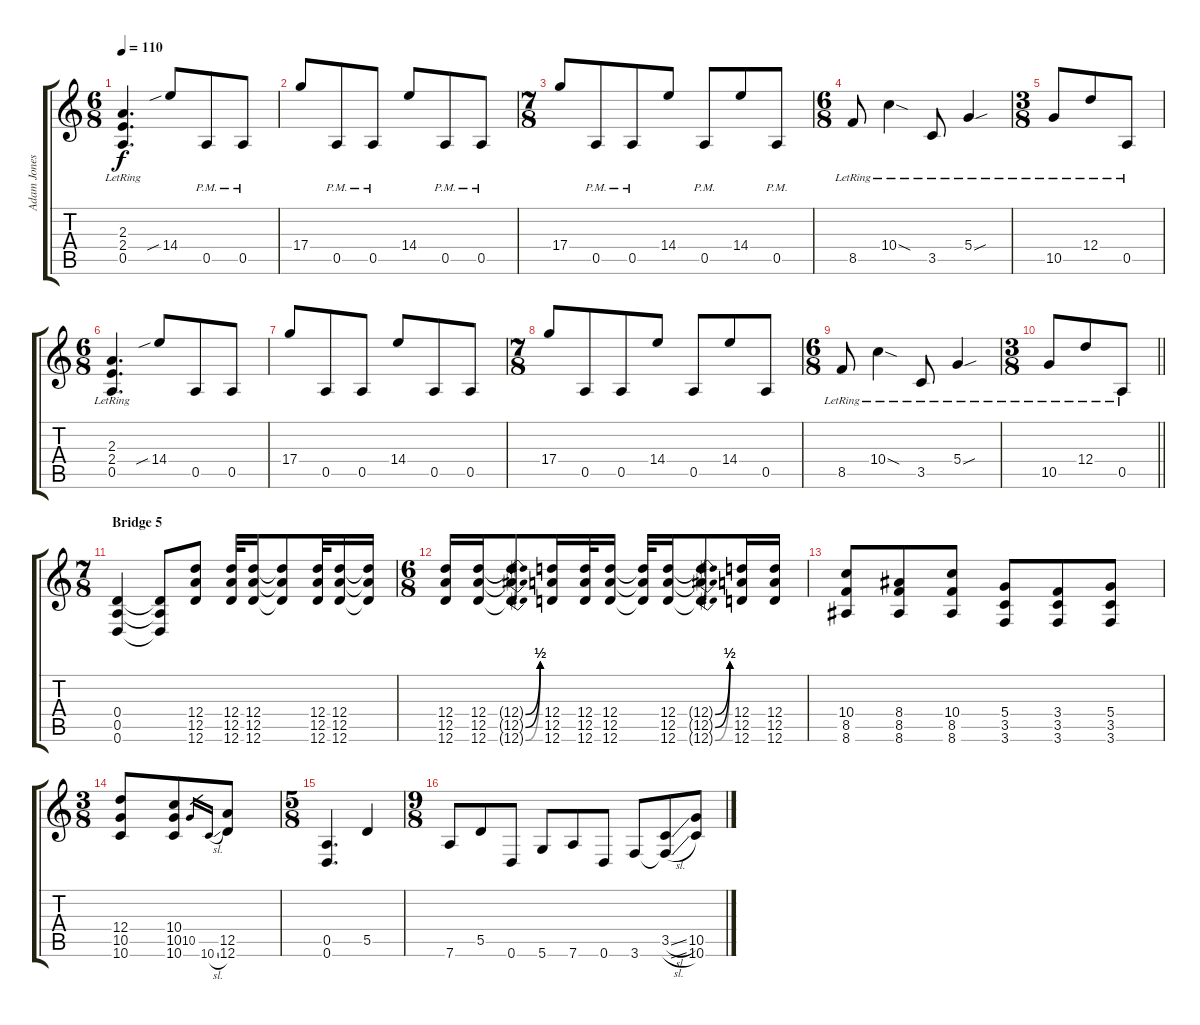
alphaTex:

\track ("Adam Jones" "Adam Jones") {instrument distortionguitar}
\staff {score tabs}
\tuning (E4 B3 G3 D3 A2 D2) {hide}
\ts (6 8)
\tempo 110
\clef g2
\ks c
(2.3{lr} 2.4{lr} 0.5{lr}).4{d dy f} 14.4{sib}.8 0.5{pm}.8 0.5{pm}.8 |
17.4.8 0.5{pm}.8 0.5{pm}.8 14.4.8 0.5{pm}.8 0.5{pm}.8 |
\ts (7 8)
17.4.8 0.5{pm}.8 0.5{pm}.8 14.4.8 0.5{pm}.8 14.4.8 0.5{pm}.8 |
\ts (6 8)
8.5{lr}.8 10.4{sod lr}.4 3.5{lr}.8 5.4{sou lr}.4 |
\ts (3 8)
10.5{lr}.8 12.4{lr}.8 0.5{lr}.8 |
\ts (6 8)
(2.3{lr} 2.4{lr} 0.5{lr}).4{d} 14.4{sib}.8 0.5.8 0.5.8 |
17.4.8 0.5.8 0.5.8 14.4.8 0.5.8 0.5.8 |
\ts (7 8)
17.4.8 0.5.8 0.5.8 14.4.8 0.5.8 14.4.8 0.5.8 |
\ts (6 8)
8.5{lr}.8 10.4{sod lr}.4 3.5{lr}.8 5.4{sou lr}.4 |
\ts (3 8)
\barLineRight lightlight
10.5{lr}.8 12.4{lr}.8 0.5{lr}.8 |
\ts (7 8)
\section ("" "Bridge 5")
(0.4 0.5 0.6).4 (0.4{t} 0.5{t} 0.6{t}).8 (12.4 12.5 12.6).8 (12.4 12.5 12.6).32 (12.4 12.5 12.6).16 (12.4{t} 12.5{t} 12.6{t}).8 (12.4 12.5 12.6).32 (12.4 12.5 12.6).16 (12.4{t} 12.5{t} 12.6{t}).16 |
\ts (6 8)
(12.4 12.5 12.6).16 (12.4 12.5 12.6).16 (12.4{be (bend 0 0 60 2) t} 12.5{be (bend 0 0 60 2) t} 12.6{be (bend 0 0 60 2) t}).8 (12.4 12.5 12.6).16 (12.4 12.5 12.6).32 (12.4 12.5 12.6).16 (12.4{t} 12.5{t} 12.6{t}).32 (12.4 12.5 12.6).16 (12.4{be (bend 0 0 60 2) t} 12.5{be (bend 0 0 60 2) t} 12.6{be (bend 0 0 60 2) t}).8 (12.4 12.5 12.6).16 (12.4 12.5 12.6).16 |
(10.4 8.5 8.6).8 (8.4 8.5 8.6).8 (10.4 8.5 8.6).8 (5.4 3.5 3.6).8 (3.4 3.5 3.6).8 (5.4 3.5 3.6).8 |
\ts (3 8)
(12.4 10.5 10.6).8 (10.4 10.5 10.6).8 10.5.16{gr} 10.6{sl}.16{gr} (12.5 12.6).8 |
\ts (5 8)
(0.5 0.6).4{d} 5.5.4 |
\ts (9 8)
7.6.8 5.5.8 0.6.8 5.6.8 7.6.8 0.6.8 3.6.8 (3.5{sl} 3.6{sl t}).8 (10.5 10.6).8
